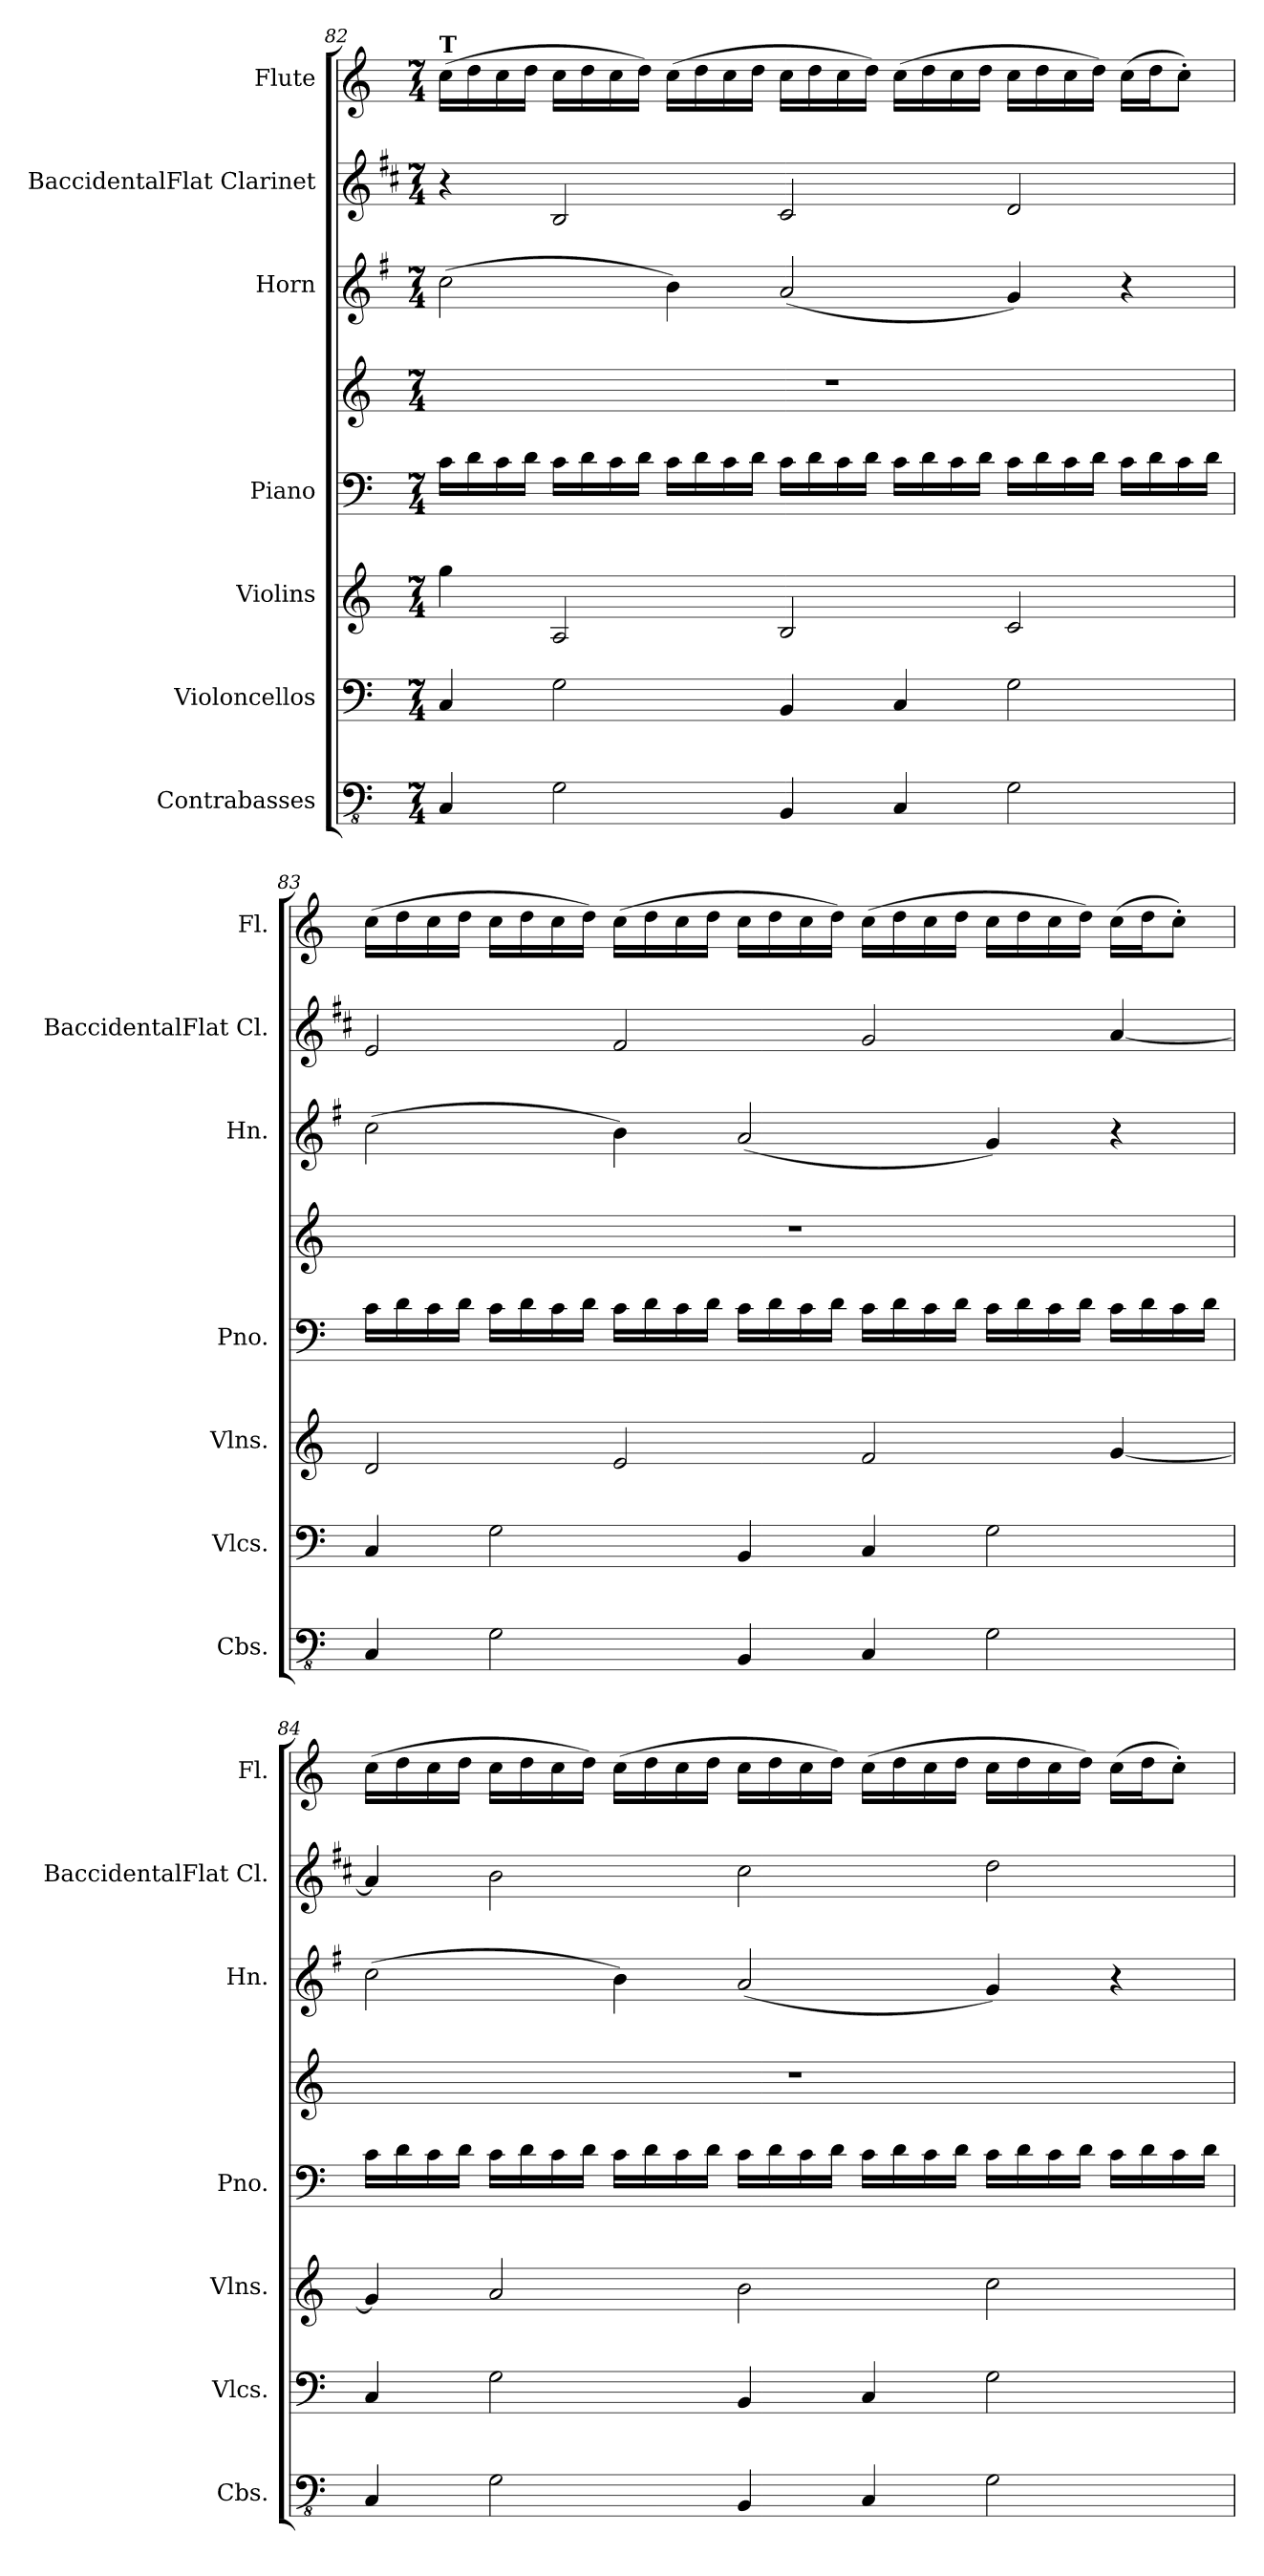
**kern	**kern	**kern	**kern	**kern	**kern	**kern	**kern
*part7	*part6	*part5	*part4	*part4	*part3	*part2	*part1
*staff8	*staff7	*staff6	*staff5	*staff4	*staff3	*staff2	*staff1
*I"Contrabasses	*I"Violoncellos	*I"Violins	*I"Piano	*	*I"Horn	*I"BaccidentalFlat Clarinet	*I"Flute
*I'Cbs.	*I'Vlcs.	*I'Vlns.	*I'Pno.	*	*I'Hn.	*I'BaccidentalFlat Cl.	*I'Fl.
!!LO:LB:g=z
*clefFv4	*clefF4	*clefG2	*clefF4	*clefG2	*clefG2	*clefG2	*clefG2
*	*	*	*	*	*ITrd4c7	*ITrd1c2	*
*k[]	*k[]	*k[]	*k[]	*k[]	*k[]	*k[]	*k[]
*M7/4	*M7/4	*M7/4	*M7/4	*M7/4	*M7/4	*M7/4	*M7/4
=82	=82	=82	=82	=82	=82	=82	=82
!	!	!	!	!	!	!	!LO:TX:a:B:t=T
4CC/	4C/	4gg\	16c\LL	1..r	(2f\	4r	(16cc\LL
.	.	.	16d\	.	.	.	16dd\
.	.	.	16c\	.	.	.	16cc\
.	.	.	16d\JJ	.	.	.	16dd\JJ
2GG\	2G\	2A/	16c\LL	.	.	2A/	16cc\LL
.	.	.	16d\	.	.	.	16dd\
.	.	.	16c\	.	.	.	16cc\
.	.	.	16d\JJ	.	.	.	16dd\JJ)
.	.	.	16c\LL	.	4e\)	.	(16cc\LL
.	.	.	16d\	.	.	.	16dd\
.	.	.	16c\	.	.	.	16cc\
.	.	.	16d\JJ	.	.	.	16dd\JJ
4BBB/	4BB/	2B/	16c\LL	.	(2d/	2B/	16cc\LL
.	.	.	16d\	.	.	.	16dd\
.	.	.	16c\	.	.	.	16cc\
.	.	.	16d\JJ	.	.	.	16dd\JJ)
4CC/	4C/	.	16c\LL	.	.	.	(16cc\LL
.	.	.	16d\	.	.	.	16dd\
.	.	.	16c\	.	.	.	16cc\
.	.	.	16d\JJ	.	.	.	16dd\JJ
2GG\	2G\	2c/	16c\LL	.	4c/)	2c/	16cc\LL
.	.	.	16d\	.	.	.	16dd\
.	.	.	16c\	.	.	.	16cc\
.	.	.	16d\JJ	.	.	.	16dd\JJ)
.	.	.	16c\LL	.	4r	.	(16cc\LL
.	.	.	16d\	.	.	.	16dd\J
.	.	.	16c\	.	.	.	8cc'\J)
.	.	.	16d\JJ	.	.	.	.
!!LO:PB:g=z
=83	=83	=83	=83	=83	=83	=83	=83
4CC/	4C/	2d/	16c\LL	1..r	(2f\	2d/	(16cc\LL
.	.	.	16d\	.	.	.	16dd\
.	.	.	16c\	.	.	.	16cc\
.	.	.	16d\JJ	.	.	.	16dd\JJ
2GG\	2G\	.	16c\LL	.	.	.	16cc\LL
.	.	.	16d\	.	.	.	16dd\
.	.	.	16c\	.	.	.	16cc\
.	.	.	16d\JJ	.	.	.	16dd\JJ)
.	.	2e/	16c\LL	.	4e\)	2e/	(16cc\LL
.	.	.	16d\	.	.	.	16dd\
.	.	.	16c\	.	.	.	16cc\
.	.	.	16d\JJ	.	.	.	16dd\JJ
4BBB/	4BB/	.	16c\LL	.	(2d/	.	16cc\LL
.	.	.	16d\	.	.	.	16dd\
.	.	.	16c\	.	.	.	16cc\
.	.	.	16d\JJ	.	.	.	16dd\JJ)
4CC/	4C/	2f/	16c\LL	.	.	2f/	(16cc\LL
.	.	.	16d\	.	.	.	16dd\
.	.	.	16c\	.	.	.	16cc\
.	.	.	16d\JJ	.	.	.	16dd\JJ
2GG\	2G\	.	16c\LL	.	4c/)	.	16cc\LL
.	.	.	16d\	.	.	.	16dd\
.	.	.	16c\	.	.	.	16cc\
.	.	.	16d\JJ	.	.	.	16dd\JJ)
.	.	[4g/	16c\LL	.	4r	[4g/	(16cc\LL
.	.	.	16d\	.	.	.	16dd\J
.	.	.	16c\	.	.	.	8cc'\J)
.	.	.	16d\JJ	.	.	.	.
!!LO:LB:g=z
=84	=84	=84	=84	=84	=84	=84	=84
4CC/	4C/	4g/]	16c\LL	1..r	(2f\	4g/]	(16cc\LL
.	.	.	16d\	.	.	.	16dd\
.	.	.	16c\	.	.	.	16cc\
.	.	.	16d\JJ	.	.	.	16dd\JJ
2GG\	2G\	2a/	16c\LL	.	.	2a\	16cc\LL
.	.	.	16d\	.	.	.	16dd\
.	.	.	16c\	.	.	.	16cc\
.	.	.	16d\JJ	.	.	.	16dd\JJ)
.	.	.	16c\LL	.	4e\)	.	(16cc\LL
.	.	.	16d\	.	.	.	16dd\
.	.	.	16c\	.	.	.	16cc\
.	.	.	16d\JJ	.	.	.	16dd\JJ
4BBB/	4BB/	2b\	16c\LL	.	(2d/	2b\	16cc\LL
.	.	.	16d\	.	.	.	16dd\
.	.	.	16c\	.	.	.	16cc\
.	.	.	16d\JJ	.	.	.	16dd\JJ)
4CC/	4C/	.	16c\LL	.	.	.	(16cc\LL
.	.	.	16d\	.	.	.	16dd\
.	.	.	16c\	.	.	.	16cc\
.	.	.	16d\JJ	.	.	.	16dd\JJ
2GG\	2G\	2cc\	16c\LL	.	4c/)	2cc\	16cc\LL
.	.	.	16d\	.	.	.	16dd\
.	.	.	16c\	.	.	.	16cc\
.	.	.	16d\JJ	.	.	.	16dd\JJ)
.	.	.	16c\LL	.	4r	.	(16cc\LL
.	.	.	16d\	.	.	.	16dd\J
.	.	.	16c\	.	.	.	8cc'\J)
.	.	.	16d\JJ	.	.	.	.
=	=	=	=	=	=	=	=
*-	*-	*-	*-	*-	*-	*-	*-
